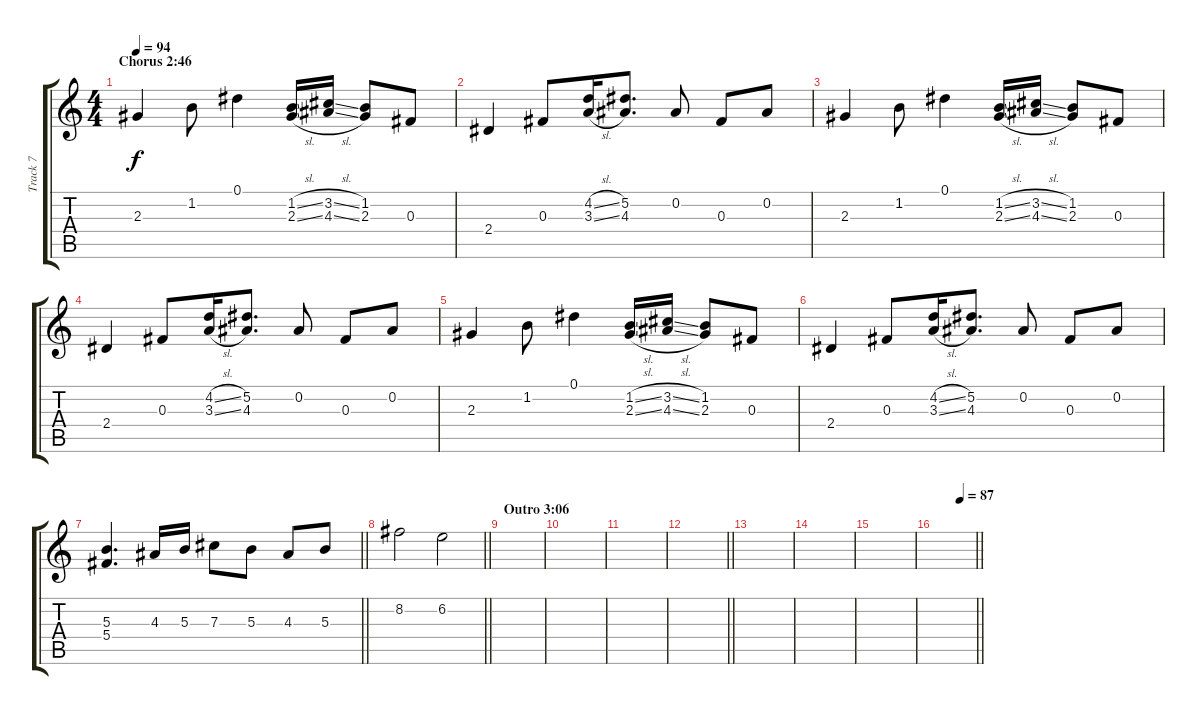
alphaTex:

\track ("Track 7" "Track 7") {instrument overdrivenguitar}
\staff {score tabs}
\tuning (Eb4 Bb3 Gb3 Db3 Ab2 Eb2) {hide}
\ts (4 4)
\section ("" "Chorus 2:46")
\tempo 94
\clef g2
\ks c
2.3.4{dy f} 1.2.8 0.1.4 (1.2{sl} 2.3{sl}).16 (3.2{sl} 4.3{sl}).16 (1.2 2.3).8 0.3.8 |
2.4.4 0.3.8 (4.2{sl} 3.3{sl}).16 (5.2 4.3).8{d} 0.2.8 0.3.8 0.2.8 |
2.3.4 1.2.8 0.1.4 (1.2{sl} 2.3{sl}).16 (3.2{sl} 4.3{sl}).16 (1.2 2.3).8 0.3.8 |
2.4.4 0.3.8 (4.2{sl} 3.3{sl}).16 (5.2 4.3).8{d} 0.2.8 0.3.8 0.2.8 |
2.3.4 1.2.8 0.1.4 (1.2{sl} 2.3{sl}).16 (3.2{sl} 4.3{sl}).16 (1.2 2.3).8 0.3.8 |
2.4.4 0.3.8 (4.2{sl} 3.3{sl}).16 (5.2 4.3).8{d} 0.2.8 0.3.8 0.2.8 |
\barLineRight lightlight
(5.3 5.4).4{d} 4.3.16 5.3.16 7.3.8 5.3.8 4.3.8 5.3.8 |
\barLineRight lightlight
8.2.2 6.2.2 |
\section ("" "Outro 3:06")
|
|
|
\barLineRight lightlight
|
|
|
|
\tempo (87 0.625)
\barLineRight lightlight
